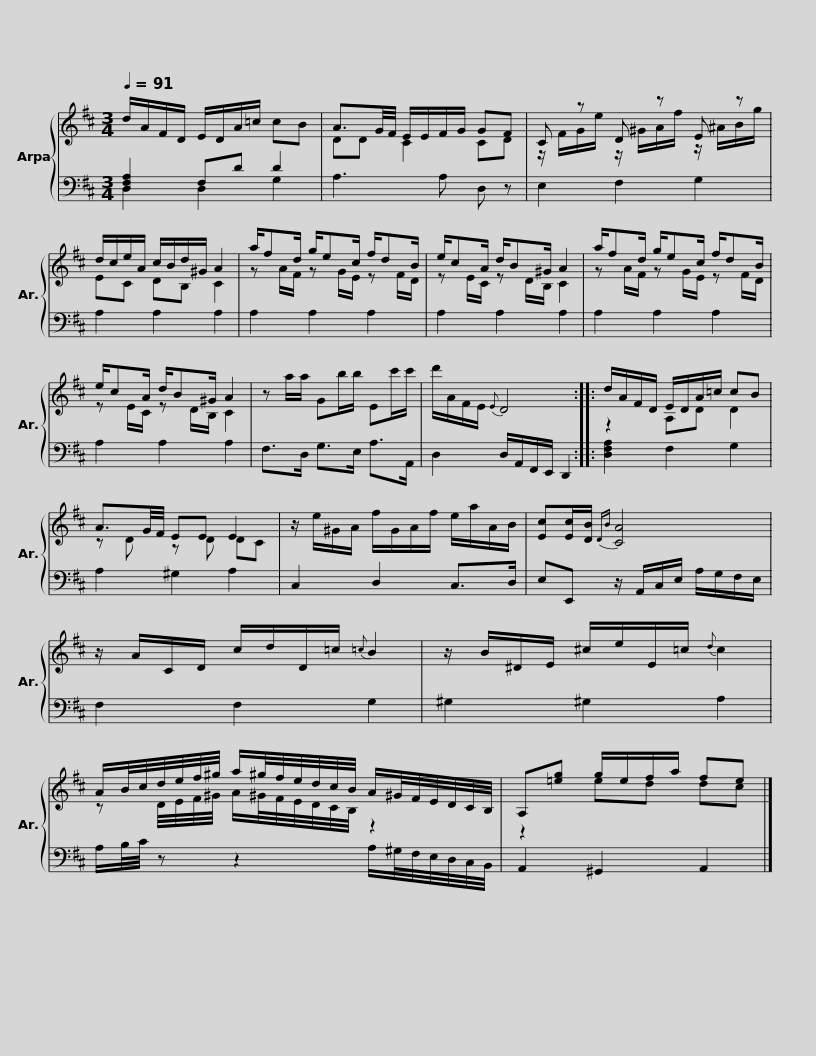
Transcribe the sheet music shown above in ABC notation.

X:1
%%score { ( 1 4 ) | ( 2 3 ) }
L:1/8
Q:1/4=91
M:3/4
I:linebreak $
K:D
V:1 treble
V:4 treble
V:2 bass
V:3 bass
V:1
 d/A/F/D/ E/D/A/=c/ cB | A3/2G/4F/4 E/E/F/G/ GF | C z D z E z | d/c/e/A/ c/B/d/^G/ A2 |$ a/fd/ g/ec/ f/dB/ | %5
 e/cA/ d/B^G/ A2 | a/fd/ g/ec/ f/dB/ | e/cA/ d/B^G/ A2 |$ z a/a/ Gb/b/ Ec'/c'/ | d'/A/F/E/{E} D4 :: %10
 d/A/F/D/ E/D/A/=c/ cB | A3/2G/4F/4 EE E2 |$ z/ e/^G/A/ f/G/A/f/ e/a/A/B/ | [Ec][Ec]/[DB]/{DB} [CA]4 | z/ A/C/D/ c/d/D/=c/{=c} B2 |$ %15
 z/ B/^D/E/ ^c/e/E/=c/{d} c2 | A/B/4c/4d/4e/4f/4^g/4 a/^g/4f/4e/4d/4c/4B/4 A/^G/4F/4E/4D/4C/4B,/4 | A,[=eg] g/e/f/a/ fe |] %18
V:2
 [D,F,A,]2 F,D D2 | A,3 A, D, z | E,2 F,2 G,2 | A,2 A,2 A,2 |$ A,2 A,2 A,2 | %5
 A,2 A,2 A,2 | A,2 A,2 A,2 | A,2 A,2 A,2 |$ F,>D, G,>E, A,>A,, | D,2 D,/A,,/F,,/E,,/ D,,2 :: %10
 [D,F,A,]2 F,2 G,2 | A,2 ^G,2 A,2 |$ C,2 D,2 C,>D, | E,E,, z/ A,,/C,/E,/ A,/G,/F,/E,/ | F,2 F,2 G,2 |$ %15
 ^G,2 ^G,2 A,2 | A,/B,/4C/4 z z2 A,/^G,/4F,/4E,/4D,/4C,/4B,,/4 | A,,2 ^G,,2 A,,2 |] %18
V:3
 D,2 D,2 G,2 | x6 | x6 | x6 |$ x6 | %5
 x6 | x6 | x6 |$ x6 | x6 :: %10
 x6 | x6 |$ x6 | x6 | x6 |$ %15
 x6 | x6 | x6 |] %18
V:4
 x6 | DD C2 CD | z/ F/G/e/ z/ ^G/A/f/ z/ ^A/B/g/ | EC DB, C2 |$ z A/F/ z G/E/ z F/D/ | %5
 z E/C/ z D/B,/ C2 | z A/F/ z G/E/ z F/D/ | z E/C/ z D/B,/ C2 |$ x6 | x6 :: %10
 z2 A,D D2 | z D z D DC |$ x6 | x6 | x6 |$ %15
 x6 | z D/4E/4F/4^G/4 A/^G/4F/4E/4D/4C/4B,/4 z2 | z2 ed dc |] %18
